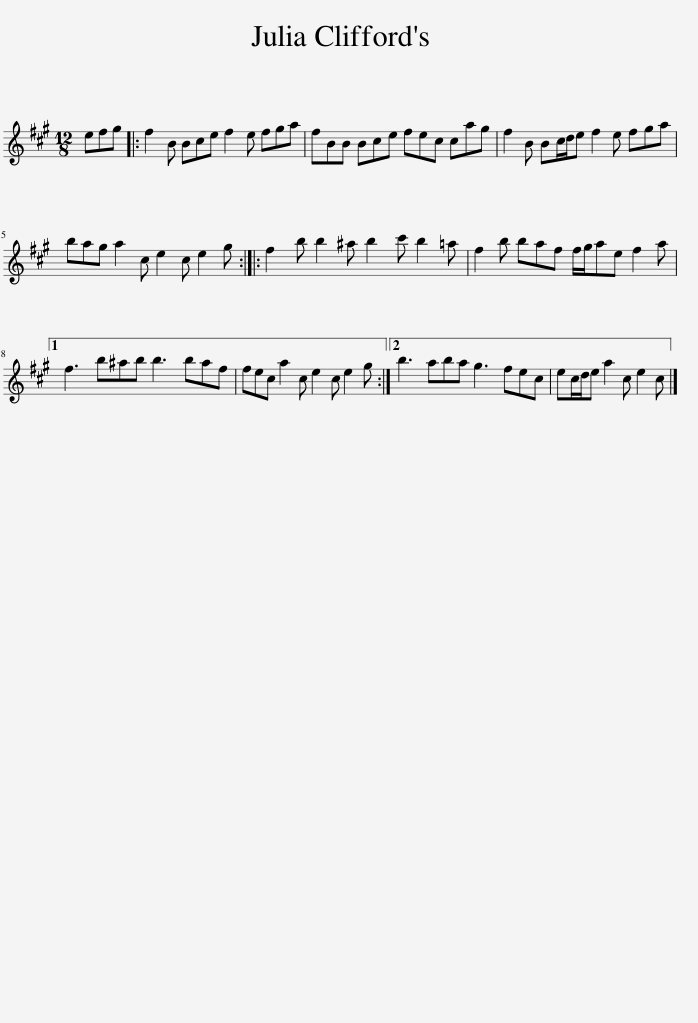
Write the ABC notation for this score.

X:1
L:1/8
M:12/8
I:linebreak $
K:A
V:1 treble
V:1
 efg |: f2 B Bce f2 e fga | fBB Bce fec cag | f2 B Bc/d/e f2 e fga |$ bag a2 c e2 c e2 g :: %5
 f2 b b2 ^a b2 c' b2 =a | f2 b baf f/g/ae f2 a |1$ f3 b^ab b3 baf | fec a2 c e2 c e2 g :|2 b3 aba g3 fec | %10
 ec/d/e a2 c e2 c |] %11
